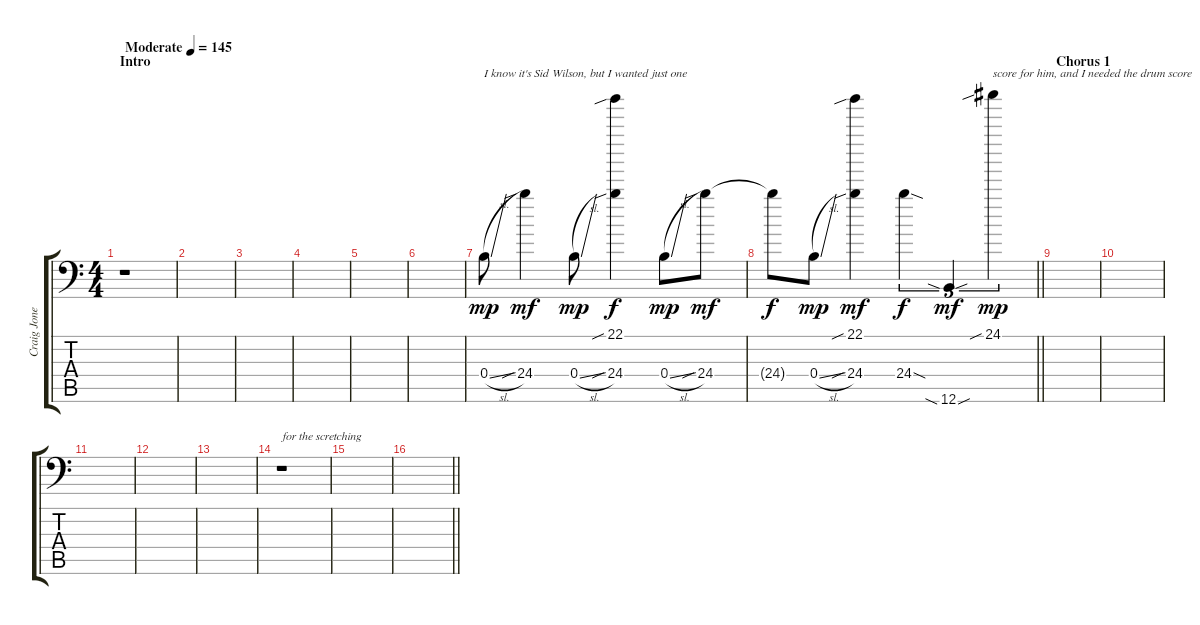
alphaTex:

\track ("Craig Jones" "Craig Jone") {instrument distortionguitar}
\staff {score tabs}
\tuning (Db6 Ab3 E3 B2 Gb2 B0) {hide}
\ts (4 4)
\section ("" "Intro")
\tempo (145 "Moderate")
\clef f4
\ks c
r.1{dy mp volume 12 instrument distortionguitar} |
|
|
|
|
|
0.4{sl}.8{txt "I know it's Sid Wilson, but I wanted just one"} 24.4{sib}.4{dy mf} 0.4{sl}.8{dy mp} (22.1{sib} 24.4{sib}).4{dy f} 0.4{sl}.8{dy mp} 24.4{sib}.8{dy mf} |
\barLineRight lightlight
24.4{t}.8{dy f} 0.4{sl}.8{dy mp} (22.1{sib} 24.4{sib}).4{dy mf} 24.4{sod}.4{tu (3 2) dy f} 12.6{sia sou}.4{tu (3 2) dy mf} 24.1{sib}.4{tu (3 2) txt "score for him, and I needed the drum score" dy mp} |
\section ("" "Chorus 1")
|
|
|
|
|
r.1{txt "for the scretching"} |
|
\barLineRight lightlight
